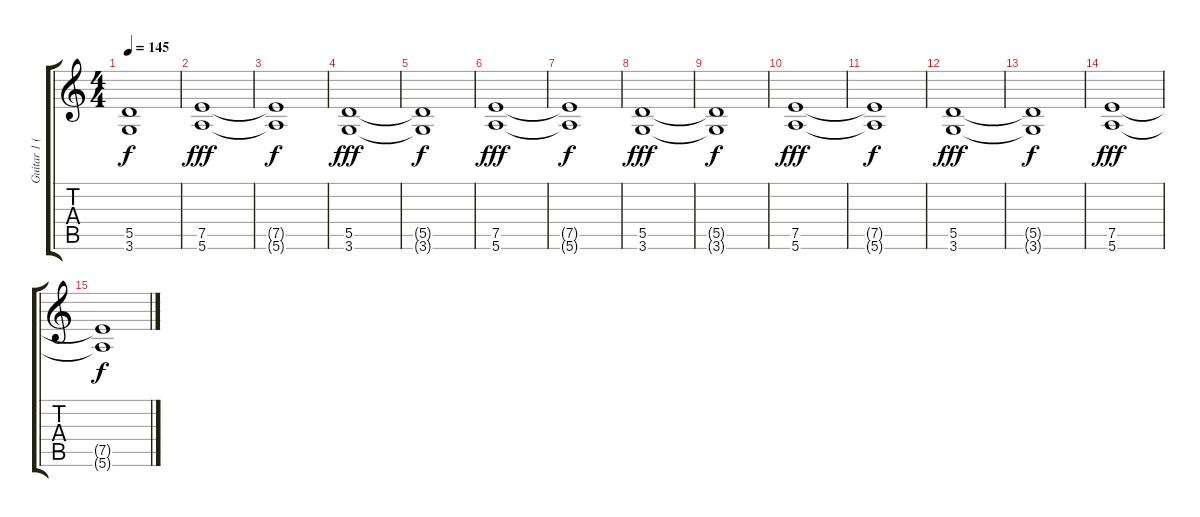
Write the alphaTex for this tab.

\track ("Guitar 1 (Rhythm)" "Guitar 1 (") {instrument distortionguitar}
\staff {score tabs}
\tuning (E4 B3 G3 D3 A2 E2) {hide}
\ts (4 4)
\tempo 145
\clef g2
\ks c
(5.5{t} 3.6{t}).1{dy f} |
(7.5 5.6).1{dy fff} |
(7.5{t} 5.6{t}).1{dy f} |
(5.5 3.6).1{dy fff} |
(5.5{t} 3.6{t}).1{dy f} |
(7.5 5.6).1{dy fff} |
(7.5{t} 5.6{t}).1{dy f} |
(5.5 3.6).1{dy fff} |
(5.5{t} 3.6{t}).1{dy f} |
(7.5 5.6).1{dy fff} |
(7.5{t} 5.6{t}).1{dy f} |
(5.5 3.6).1{dy fff volume 7} |
(5.5{t} 3.6{t}).1{dy f} |
(7.5 5.6).1{dy fff volume 0} |
(7.5{t} 5.6{t}).1{dy f}
